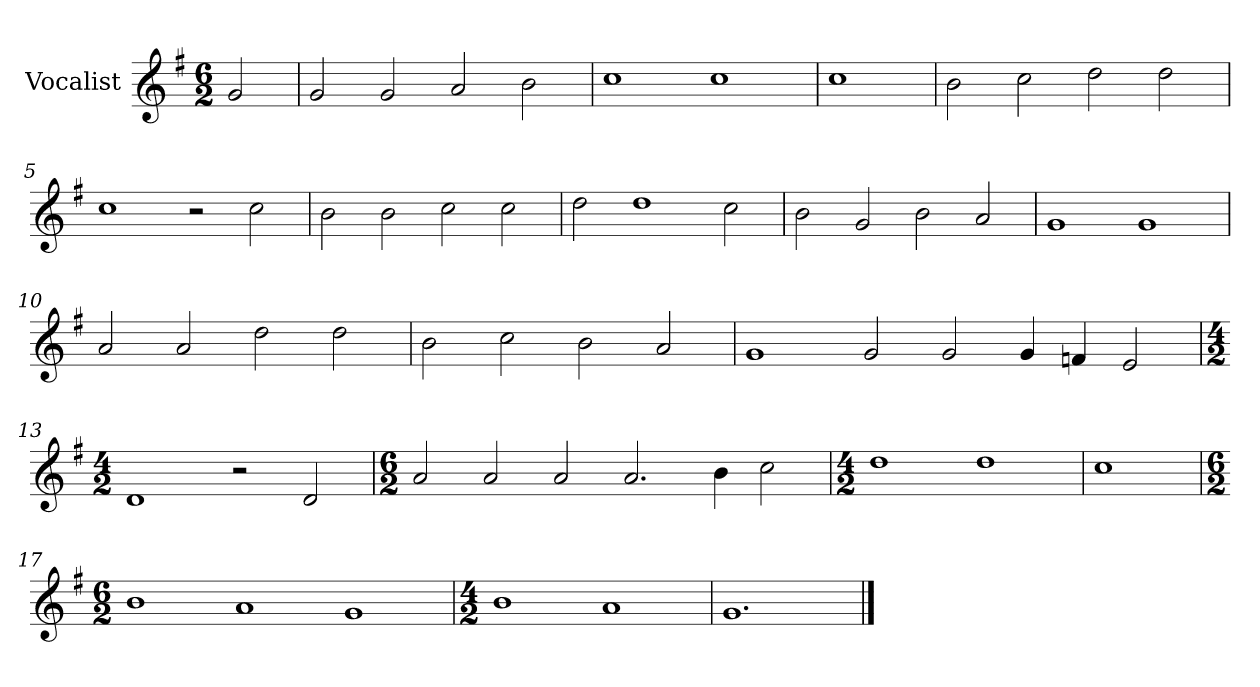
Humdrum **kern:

**kern
*part1
*staff1
*I"Vocalist
*k[f#]
*G:
*M6/2
=
2g
=1
2g
2g
2a
2b
=2
1cc
1cc
=3
1cc
=4
2b
2cc
2dd
2dd
=5
1cc
2r
2cc
=6
2b
2b
2cc
2cc
=7
2dd
1dd
2cc
=8
2b
2g
2b
2a
=9
1g
1g
=10
2a
2a
2dd
2dd
=11
2b
2cc
2b
2a
=12
1g
2g
2g
4g
4fn
2e
=13
*M4/2
1d
2r
2d
=14
*M6/2
2a
2a
2a
2.a
4b
2cc
=15
*M4/2
1dd
1dd
=16
1cc
=17
*M6/2
1b
1a
1g
=18
*M4/2
1b
1a
=19
1.g
==
*-
